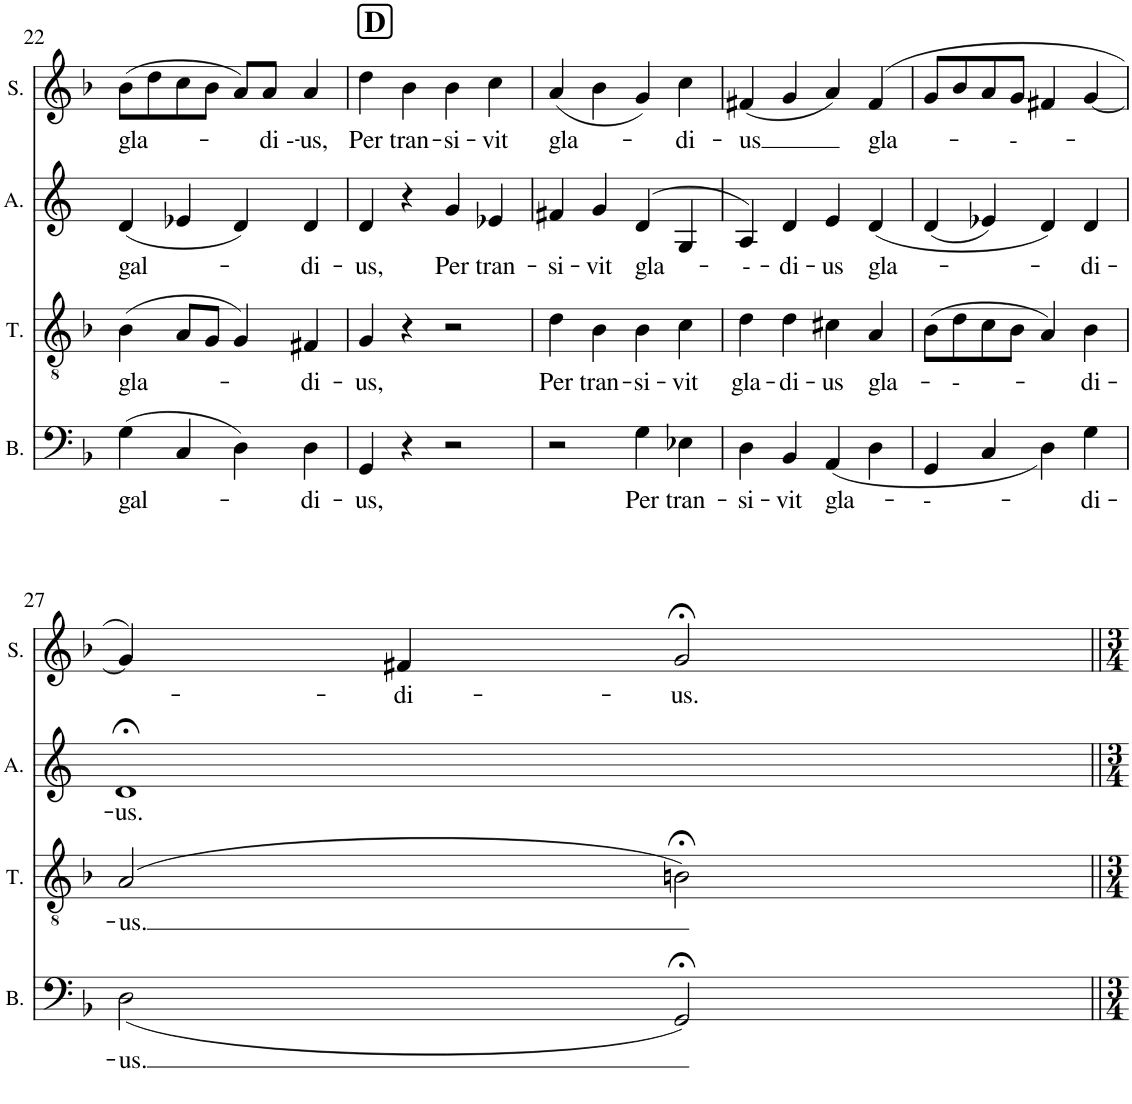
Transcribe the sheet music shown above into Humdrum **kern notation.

**kern	**text	**kern	**text	**kern	**text	**kern	**text
*part4	*part4	*part3	*part3	*part2	*part2	*part1	*part1
*staff4	*staff4	*staff3	*staff3	*staff2	*staff2	*staff1	*staff1
*I"Bass	*	*I"Tenor	*	*I"Alto	*	*I"Soprano	*
*I'B.	*	*I'T.	*	*I'A.	*	*I'S.	*
!!LO:PB:g=z
*clefF4	*	*clefGv2	*	*clefG2	*	*clefG2	*
*k[b-]	*	*k[b-]	*	*k[]	*	*k[b-]	*
*M4/4	*	*M4/4	*	*M4/4	*	*M4/4	*
*met(c)	*	*met(c)	*	*met(c)	*	*met(c)	*
=22	=22	=22	=22	=22	=22	=22	=22
!	!LO:LY:b	!	!LO:LY:b	!	!LO:LY:b	!	!LO:LY:b
(>4G\	gal-	(>4B-\	gla-	(<4d/	gal-	(>8b-\L	gla-
.	.	.	.	.	.	8dd\	.
4C/	.	8A/L	.	4e-X/	.	8cc\	.
.	.	8G/J	.	.	.	8b-\J	.
4D\)	.	4G/)	.	4d/)	.	8a/L)	.
!	!	!	!	!	!	!	!LO:LY:b
.	.	.	.	.	.	8a/J	-di --
!	!LO:LY:b	!	!LO:LY:b	!	!LO:LY:b	!	!LO:LY:b
4D\	-di-	4F#X/	-di-	4d/	-di-	4a/	-us,
!!LO:REH:place=s1:a:B:cj:fs=14:t=D
=23	=23	=23	=23	=23	=23	=23	=23
!	!LO:LY:b	!	!LO:LY:b	!	!LO:LY:b	!	!LO:LY:b
4GG/	-us,	4G/	-us,	4d/	-us,	4dd\	Per
!	!	!	!	!	!	!	!LO:LY:b
4r	.	4r	.	4r	.	4b-\	tran-
!	!	!	!	!	!LO:LY:b	!	!LO:LY:b
2r	.	2r	.	4g/	Per	4b-\	-si-
!	!	!	!	!	!LO:LY:b	!	!LO:LY:b
.	.	.	.	4e-X/	tran-	4cc\	-vit
=24	=24	=24	=24	=24	=24	=24	=24
!	!	!	!LO:LY:b	!	!LO:LY:b	!	!LO:LY:b
2r	.	4d\	Per	4f#X/	-si-	(<4a/	gla-
!	!	!	!LO:LY:b	!	!LO:LY:b	!	!
.	.	4B-\	tran-	4g/	-vit	4b-\	.
!	!LO:LY:b	!	!LO:LY:b	!	!LO:LY:b	!	!
4G\	Per	4B-\	-si-	(>4d/	gla-	4g/)	.
!	!LO:LY:b	!	!LO:LY:b	!	!	!	!LO:LY:b
4E-X\	tran-	4c\	-vit	4G/	.	4cc\	-di-
=25	=25	=25	=25	=25	=25	=25	=25
!	!LO:LY:b	!	!LO:LY:b	!	!LO:LY:b	!	!LO:LY:b
4D\	-si-	4d\	gla-	4A/)	---	(<4f#X/	-us
!	!LO:LY:b	!	!LO:LY:b	!	!LO:LY:b	!	!
4BB-/	-vit	4d\	-di-	4d/	-di-	4g/	.
!	!LO:LY:b	!	!LO:LY:b	!	!LO:LY:b	!	!
(<4AA/	gla-	4c#X\	-us	4e/	-us	4a/)	.
!	!	!	!LO:LY:b	!	!LO:LY:b	!	!LO:LY:b
4D\	.	4A/	gla-	(<4d/	gla-	(>4f#/	gla-
=26	=26	=26	=26	=26	=26	=26	=26
!	!LO:LY:b	!	!	!	!	!	!
4GG/	---	(>8B-\L	.	(<4d/	.	8g/L	.
!	!	!	!LO:LY:b	!	!	!	!
.	.	8d\	---	.	.	8b-/	.
4C/	.	8c\	.	4e-X/)	.	8a/	.
!	!	!	!	!	!	!	!LO:LY:b
.	.	8B-\J	.	.	.	8g/J	--
4D\)	.	4A/)	.	4d/)	.	4f#X/	.
!	!LO:LY:b	!	!LO:LY:b	!	!LO:LY:b	!	!
4G\	-di-	4B-\	-di-	4d/	di-	[4g/	.
!!LO:LB:g=z
=27	=27	=27	=27	=27	=27	=27	=27
!	!LO:LY:b	!	!LO:LY:b	!	!LO:LY:b	!	!
(<2D\	-us.	(>2A/	-us.	1d;<	-us.	4g/])	.
!	!	!	!	!	!	!	!LO:LY:b
.	.	.	.	.	.	4f#X/	-di-
!	!	!	!	!	!	!	!LO:LY:b
2GG;</)	.	2Bn;<\)	.	.	.	2g;</	-us.
=||	=||	=||	=||	=||	=||	=||	=||
*-	*-	*-	*-	*-	*-	*-	*-
